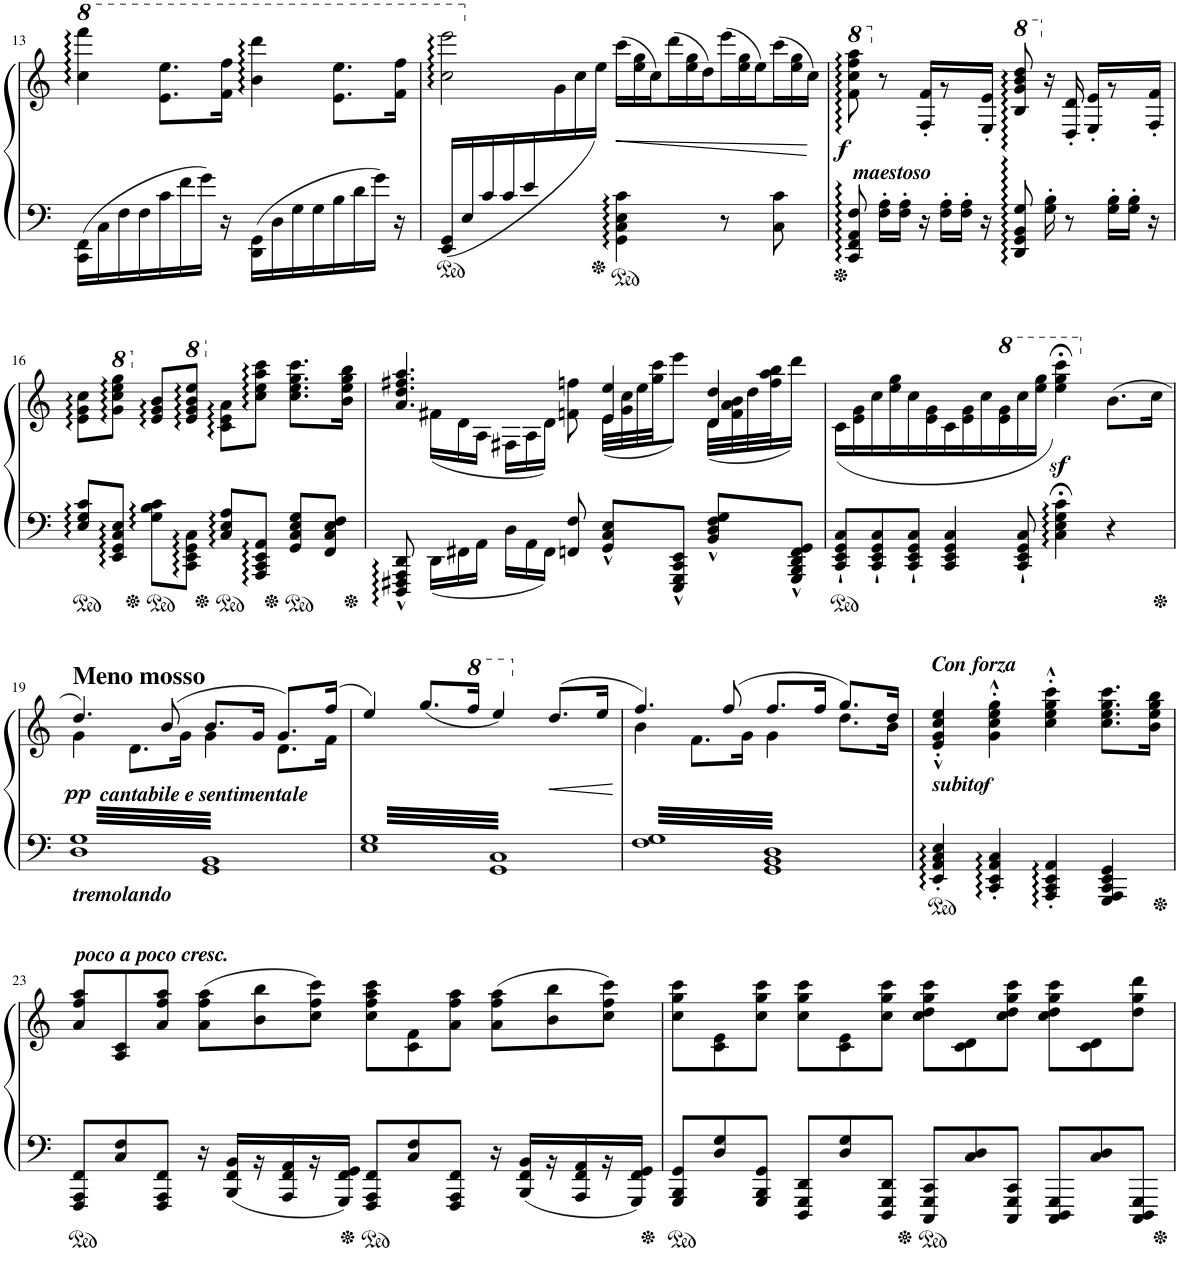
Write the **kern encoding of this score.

**kern	**kern	**dynam
*part1	*part1	*part1
*staff2	*staff1	*staff1/2
*I"Piano	*	*
*I'Pno.	*	*
!!LO:PB:g=z
*clefF4	*clefG2	*
*k[]	*k[]	*
*M4/4	*M4/4	*
*met(c)	*met(c)	*
*	*8va	*
=13	=13	=13
16CC\ 16FF\LL	4ccc\ 4ffff\	.
16C\	.	.
16F\	.	.
16F\	.	.
16c\	8.ee\ 8.eee\L	.
16f\	.	.
16g\JJ	.	.
16r	16ff\ 16fff\Jk	.
16DD\ 16GG\LL	4bb\ 4dddd\	.
16D\	.	.
16G\	.	.
16G\	.	.
16B\	8.ee\ 8.eee\L	.
16d\	.	.
16g\JJ	.	.
16r	16ff\ 16fff\Jk	.
=14	=14	=14
*ped	*	*
*	*^	*
(<16EE/ 16GG/LL	2ccc\ 2eeee\	16ryy	.
*	*v	*v	*
16E/	.	.
16c/	.	.
16c/	.	.
16e/	.	.
*	*^	*
8.ryy	.	16g\	.
.	.	16cc\	.
*	*Xped	*	*
.	.	16ee\JJ)	.
*	*X8va	*	*
*	*Xbrackettup	*	*
!	!	!	!LO:HP:b
4GG\ 4C\ 4E\ 4c\	(24ccc\LL	2ryy	<
.	24ee\ 24gg\	.	.
.	24cc\)	.	.
.	(24ddd\	.	.
.	24ee\ 24gg\	.	.
.	24dd\J)	.	.
8r	(24eee\L	.	.
.	24ee\ 24gg\	.	.
.	24ee\)	.	.
8C\ 8c\	(24ccc\	.	.
.	24ee\ 24gg\	.	.
.	24cc\JJ)	.	[
*	*v	*v	*
=15	=15	=15
*	*8va	*
!	!LO:TX:b:Bi:t=maestoso	!
!	!	!LO:DY:b
8CC/:: 8FF/:: 8AA/:: 8F/::	8ff\ 8ccc\ 8fff\ 8aaa\	f
*	*X8va	*
16F\' 16A\'LL	8r	.
16F\' 16A\'JJ	.	.
16r	16F/' 16f/'KL	.
16F\' 16A\'LL	8r	.
16F\' 16A\'JJ	.	.
16r	16E/' 16e/'Jk	.
*	*8va	*
8DD/:: 8GG/:: 8BB/:: 8G/::	8b/ 8gg/ 8bb/ 8ddd/	.
*	*X8va	*
16G\' 16B\'	16r	.
8r	16D/' 16d/'	.
.	16E/' 16e/'KL	.
16G\' 16B\'LL	8r	.
16G\' 16B\'JJ	.	.
16r	16F/' 16f/'Jk	.
!!LO:LB:g=z
=16	=16	=16
8E/:: 8G/:: 8c/::L	8e\ 8g\ 8cc\L	.
*	*8va	*
8EE/:: 8GG/:: 8C/:: 8E/::J	8gg\ 8ccc\ 8eee\ 8ggg\J	.
*	*X8va	*
8G\:: 8B\:: 8c\::L	8e/ 8g/ 8b/L	.
*	*8va	*
8CC\:: 8EE\:: 8GG\:: 8C\::J	8ee/ 8gg/ 8bb/ 8eee/J	.
*	*X8va	*
8C/:: 8E/:: 8A/::L	8c\ 8e\ 8a\L	.
8AAA/:: 8CC/:: 8EE/:: 8AA/::J	8cc\ 8ee\ 8aa\ 8ccc\J	.
8GG/ 8C/ 8E/ 8G/L	8.cc\ 8.ee\ 8.gg\ 8.ccc\L	.
8FF/ 8C/ 8E/ 8F/J	.	.
.	16b\ 16ee\ 16gg\ 16bb\Jk	.
=17	=17	=17
*^	*^	*
8DDD/^^ 8FFF#X/^^ 8AAA/^^ 8DD/^^	8ryy	4.a/^ 4.dd/^ 4.ff#X/^ 4.aa/^	8ryy	.
*	*Xbrackettup	*	*	*
8ryy	24DD\LL	.	(24f#X\LL	.
.	24FF#X\	.	24d\	.
.	24AA\JJ	.	24A\JJ	.
8ryy	24D\LL	.	24F#X\LL	.
.	24AA\	.	24A\	.
.	24FF#\JJ	.	24d\JJ)	.
8FFn/ 8F/	2ryy	8fn\ 8ffn\	8ryy	.
8GG/^^ 8C/^^ 8E/^^L	.	4e/ 4ee/	(32e\LLL	.
.	.	.	32g\ 32cc\	.
.	.	.	32ee\	.
.	.	.	32gg\ 32ccc\JJ	.
8EEE/^^ 8GGG/^^ 8CC/^^ 8EE/^^J	.	.	8eee\J)	.
8BB/^^ 8D/^^ 8F/^^ 8G/^^L	.	4d/ 4dd/	(32d\LLL	.
.	.	.	32f\ 32a\ 32b\	.
.	.	.	32dd\	.
.	.	.	32ff\ 32aa\ 32bb\J	.
8GGG/^^ 8BBB/^^ 8DD/^^ 8FF/^^ 8GG/^^J	8ryy	.	16ddd\JJ)	.
.	.	.	16ryy	.
*	*	*v	*v	*
=18	=18	=18	=18
*	*	*brackettup	*
12CC/` 12EE/` 12GG/` 12C/`L	2ryy	(<24c\LL	.
.	.	24e\ 24g\	.
12CC/` 12EE/` 12GG/` 12C/`	.	24cc\	.
.	.	24ee\ 24gg\	.
12CC/` 12EE/` 12GG/` 12C/`J	.	24cc\	.
.	.	24e\ 24g\	.
*brackettup	*	*	*
6CC/ 6EE/ 6GG/ 6C/	.	24c\	.
.	.	24e\ 24g\	.
.	.	24cc\	.
*	*	*8va	*
.	.	24ee\ 24gg\	.
12CC/` 12EE/` 12GG/` 12C/`	.	24ccc\	.
.	.	24eee\ 24ggg\JJ	.
4C\;< 4E\;< 4G\;< 4c\;<	8ryy	4eee\z<;< 4ggg\z<;< 4cccc\z<;<)	.
.	8ryy	.	.
*	*	*X8va	*
4r	4ryy	(8.b\L	.
.	.	16cc\Jk	.
*v	*v	*	*
!!LO:LB:g=z
=19	=19	=19
*	*^	*
!	!LO:TX:a:B:t=Meno mosso	!	!
!	!LO:TX:b:Bi:t=cantabile e sentimentale	!	!
!LO:TX:b:Bi:t=tremolando	!	!	!
!	!	!	!LO:DY:b
3.D 3.G	4.dd/)	4g\	pp
.	.	8.d\L	.
.	(8b/	.	.
.	.	16g\Jk	.
3.GG 3.BB	8.b/L	4g\	.
.	16g/Jk	.	.
.	8.g/L)	8.d\L	.
.	(16ff/Jk	16f\Jk	.
*	*v	*v	*
=20	=20	=20
3.E 3.G	4ee/)	.
.	(8.gg/L	.
*	*8va	*
.	16fff/Jk	.
3.GG 3.C	4eee/)	.
*	*X8va	*
!	!	!LO:HP:b
.	(>8.dd/L	<
.	16ee/Jk	.
.	.	[
=21	=21	=21
*	*^	*
3.F 3.G	4.ff/)	4b\	.
.	.	8.f\L	.
.	(8ff/	.	.
.	.	16g\Jk	.
3.GG 3.BB 3.D	8.ff/L	4g\	.
.	16ff/Jk	.	.
.	8.gg/L)	8.dd\L	.
.	16dd/Jk	16b\Jk	.
=22	=22	=22	=22
!	!LO:TX:b:Bi:t=subito	!	!
!	!LO:TX:a:Bi:t=Con forza	!	!
*	*v	*v	*
4EE/' 4AA/' 4C/' 4E/'	4e/'^^ 4g/'^^ 4cc/'^^ 4ee/'^^	.
4CC/' 4EE/' 4AA/' 4C/'	4g\'^^ 4cc\'^^ 4ee\'^^ 4gg\'^^	.
4AAA/' 4CC/' 4EE/' 4AA/'	4cc\'^^ 4ee\'^^ 4gg\'^^ 4ccc\'^^	.
4GGG/ 4AAA/ 4CC/ 4EE/ 4GG/	8.cc\ 8.ee\ 8.gg\ 8.ccc\L	.
.	16b\ 16ee\ 16gg\ 16bb\Jk	.
!!LO:LB:g=z
=23	=23	=23
*Xbrackettup	*Xbrackettup	*
!	!LO:TX:a:Bi:t=poco a poco cresc.	!
12FFF/ 12AAA/ 12FF/L	12a/ 12ff/ 12aa/L	.
12C/ 12F/	12A/ 12c/	.
12FFF/ 12AAA/ 12FF/J	12a/ 12ff/ 12aa/J	.
*brackettup	*	*
24r	(12a\ 12ff\ 12aa\L	.
24BBB/ 24FF/ 24BB/LL	.	.
24r	12b\ 12bb\	.
24AAA/ 24FF/ 24AA/	.	.
24r	12cc\ 12ff\ 12ccc\J)	.
24GGG/ 24FF/ 24GG/JJ	.	.
*Xbrackettup	*	*
12FFF/ 12AAA/ 12FF/L	12cc\ 12ff\ 12aa\ 12ccc\L	.
12C/ 12F/	12c\ 12f\	.
12FFF/ 12AAA/ 12FF/J	12a\ 12ff\ 12aa\J	.
*brackettup	*	*
24r	(12a\ 12ff\ 12aa\L	.
24BBB/ 24FF/ 24BB/LL	.	.
24r	12b\ 12bb\	.
24AAA/ 24FF/ 24AA/	.	.
24r	12cc\ 12ff\ 12ccc\J)	.
24GGG/ 24FF/ 24GG/JJ	.	.
=24	=24	=24
*Xbrackettup	*	*
12GGG/ 12BBB/ 12GG/L	12cc\ 12gg\ 12ccc\L	.
12D/ 12G/	12c\ 12e\	.
12GGG/ 12BBB/ 12GG/J	12cc\ 12gg\ 12ccc\J	.
12DDD/ 12GGG/ 12DD/L	12cc\ 12gg\ 12ccc\L	.
12D/ 12G/	12c\ 12e\	.
12DDD/ 12GGG/ 12DD/J	12cc\ 12gg\ 12ccc\J	.
12CCC/ 12GGG/ 12CC/L	12cc\ 12dd\ 12gg\ 12ccc\L	.
12C/ 12D/	12c\ 12d\	.
12CCC/ 12GGG/ 12CC/J	12cc\ 12dd\ 12gg\ 12ccc\J	.
12CCC/ 12DDD/ 12GGG/L	12cc\ 12dd\ 12gg\ 12ccc\L	.
12C/ 12D/	12c\ 12d\	.
12CCC/ 12DDD/ 12GGG/J	12dd\ 12gg\ 12ddd\J	.
=	=	=
*-	*-	*-
